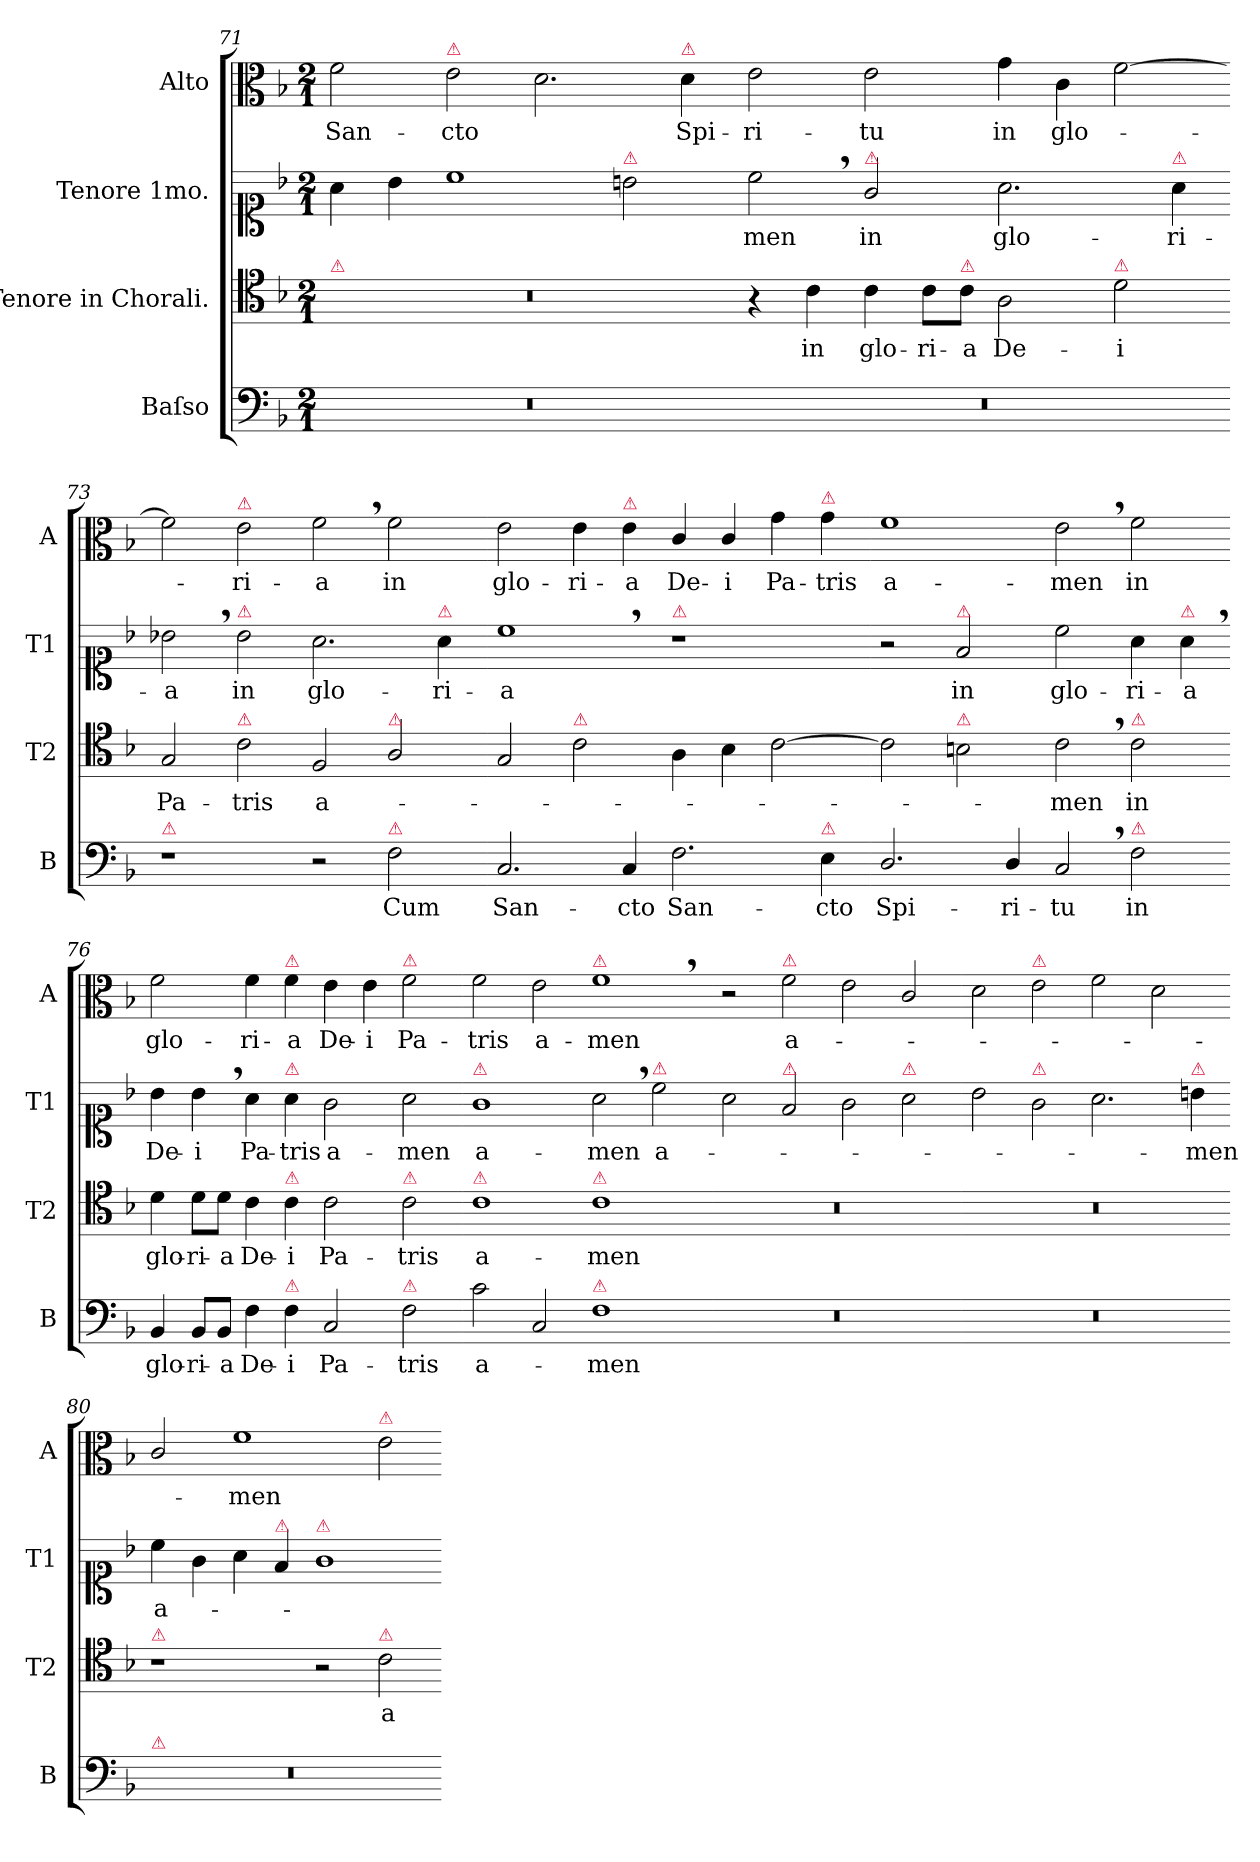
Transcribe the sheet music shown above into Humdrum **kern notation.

**kern	**text	**kern	**text	**kern	**text	**kern	**text
*part4	*part4	*part3	*part3	*part2	*part2	*part1	*part1
*staff4	*staff4	*staff3	*staff3	*staff2	*staff2	*staff1	*staff1
*I"Baſso	*	*I"Tenore in Chorali.	*	*I"Tenore 1mo.	*	*I"Alto	*
*I'B	*	*I'T2	*	*I'T1	*	*I'A	*
*clefF4	*	*clefC4	*	*clefC1	*	*clefC3	*
*k[b-]	*	*k[b-]	*	*k[b-]	*	*k[b-]	*
*M2/1	*	*M2/1	*	*M2/1	*	*M2/1	*
=71	=71	=71	=71	=71	=71	=71	=71
!	!	!LO:TX:a:color=crimson:t=⚠	!	!	!	!	!
0r	.	0r	.	4a\	.	2f\	San-
.	.	.	.	4b-\	.	.	.
!	!	!	!	!	!	!LO:TX:a:color=crimson:t=⚠	!
.	.	.	.	1cc	.	2e\	-cto
.	.	.	.	.	.	2.d\	.
!	!	!	!	!LO:TX:a:color=crimson:t=⚠	!	!	!
.	.	.	.	2bn\	.	.	.
!	!	!	!	!	!	!LO:TX:a:color=crimson:t=⚠	!
.	.	.	.	.	.	4d\	Spi-
=72-	=72-	=72-	=72-	=72-	=72-	=72-	=72-
0r	.	4r	.	2cc,>\	-men	2e\	-ri-
.	.	4c\	in	.	.	.	.
!	!	!	!	!LO:TX:a:color=crimson:t=⚠	!	!	!
.	.	4c\	glo-	2g/	in	2e\	-tu
.	.	8c\L	-ri-	.	.	.	.
!	!	!LO:TX:a:color=crimson:t=⚠	!	!	!	!	!
.	.	8c\J	-a	.	.	.	.
.	.	2A\	De-	2.a\	glo-	4g\	in
.	.	.	.	.	.	4c\	glo-
!	!	!LO:TX:a:color=crimson:t=⚠	!	!	!	!	!
.	.	2d\	-i	.	.	[2f\	.
!	!	!	!	!LO:TX:a:color=crimson:t=⚠	!	!	!
.	.	.	.	4a\	-ri-	.	.
=73-	=73-	=73-	=73-	=73-	=73-	=73-	=73-
!LO:TX:a:color=crimson:t=⚠	!	!	!	!	!	!	!
1r	.	2G/	Pa-	2b-X,>\	-a	2f\]	.
!	!	!	!	!	!	!LO:TX:a:color=crimson:t=⚠	!
!	!	!	!	!LO:TX:a:color=crimson:t=⚠	!	!	!
!	!	!LO:TX:a:color=crimson:t=⚠	!	!	!	!	!
.	.	2c\	-tris	2b-\	in	2e\	ri-
2r	.	2F/	a-	2.a\	glo-	2f,<\	-a
!	!	!LO:TX:a:color=crimson:t=⚠	!	!	!	!	!
!LO:TX:a:color=crimson:t=⚠	!	!	!	!	!	!	!
2F\	Cum	2A/	.	.	.	2f\	in
!	!	!	!	!LO:TX:a:color=crimson:t=⚠	!	!	!
.	.	.	.	4a\	-ri-	.	.
=74-	=74-	=74-	=74-	=74-	=74-	=74-	=74-
2.C/	San-	2G/	.	1cc,<	-a	2e\	glo-
!	!	!LO:TX:a:color=crimson:t=⚠	!	!	!	!	!
.	.	2c\	.	.	.	4e\	-ri-
!	!	!	!	!	!	!LO:TX:a:color=crimson:t=⚠	!
4C/	-cto	.	.	.	.	4e\	-a
!	!	!	!	!LO:TX:a:color=crimson:t=⚠	!	!	!
!	!LO:LY:i	!	!	!	!	!	!
2.F\	San-	4A\	.	1r	.	4c/	De-
.	.	4B-\	.	.	.	4c/	-i
.	.	[2c\	.	.	.	4g\	Pa-
!	!	!	!	!	!	!LO:TX:a:color=crimson:t=⚠	!
!LO:TX:a:color=crimson:t=⚠	!	!	!	!	!	!	!
!	!LO:LY:i	!	!	!	!	!	!
4E\	-cto	.	.	.	.	4g\	-tris
=75-	=75-	=75-	=75-	=75-	=75-	=75-	=75-
2.D/	Spi-	2c\]	.	2r	.	1f	a-
!	!	!	!	!LO:TX:a:color=crimson:t=⚠	!	!	!
!	!	!LO:TX:a:color=crimson:t=⚠	!	!	!	!	!
.	.	2Bn\	.	2f/	in	.	.
4D/	-ri-	.	.	.	.	.	.
2C,</	-tu	2c,>\	-men	2cc\	glo-	2e,<\	-men
!	!	!LO:TX:a:color=crimson:t=⚠	!	!	!	!	!
!LO:TX:a:color=crimson:t=⚠	!	!	!	!	!	!	!
2F\	in	2c\	in	4a\	-ri-	2f\	in
!	!	!	!	!LO:TX:a:color=crimson:t=⚠	!	!	!
.	.	.	.	4a,<\	-a	.	.
=76-	=76-	=76-	=76-	=76-	=76-	=76-	=76-
4BB-/	glo-	4d\	glo-	4b-\	De-	2f\	glo-
8BB-/L	-ri-	8d\L	-ri-	4b-,>\	-i	.	.
8BB-/J	-a	8d\J	-a	.	.	.	.
4F\	De-	4c\	De-	4a\	Pa-	4f\	-ri-
!	!	!	!	!	!	!LO:TX:a:color=crimson:t=⚠	!
!	!	!	!	!LO:TX:a:color=crimson:t=⚠	!	!	!
!	!	!LO:TX:a:color=crimson:t=⚠	!	!	!	!	!
!LO:TX:a:color=crimson:t=⚠	!	!	!	!	!	!	!
4F\	-i	4c\	-i	4a\	-tris	4f\	-a
2C/	Pa-	2c\	Pa-	2g\	a-	4e\	De-
.	.	.	.	.	.	4e\	-i
!	!	!	!	!	!	!LO:TX:a:color=crimson:t=⚠	!
!	!	!LO:TX:a:color=crimson:t=⚠	!	!	!	!	!
!LO:TX:a:color=crimson:t=⚠	!	!	!	!	!	!	!
2F\	-tris	2c\	-tris	2a\	-men	2f\	Pa-
=77-	=77-	=77-	=77-	=77-	=77-	=77-	=77-
!	!	!	!	!LO:TX:a:color=crimson:t=⚠	!	!	!
!	!	!LO:TX:a:color=crimson:t=⚠	!	!	!	!	!
!	!	!	!	!	!LO:LY:i	!	!
2c\	a-	1c	a-	1g	a-	2f\	-tris
2C/	.	.	.	.	.	2e\	a-
!	!	!	!	!	!	!LO:TX:a:color=crimson:t=⚠	!
!	!	!LO:TX:a:color=crimson:t=⚠	!	!	!	!	!
!LO:TX:a:color=crimson:t=⚠	!	!	!	!	!	!	!
!	!	!	!	!	!LO:LY:i	!	!
1F	-men	1c	-men	2a,<\	-men	1f,<	-men
!	!	!	!	!LO:TX:a:color=crimson:t=⚠	!	!	!
.	.	.	.	2cc\	a-	.	.
=78-	=78-	=78-	=78-	=78-	=78-	=78-	=78-
0r	.	0r	.	2a\	.	2r	.
!	!	!	!	!	!	!LO:TX:a:color=crimson:t=⚠	!
!	!	!	!	!LO:TX:a:color=crimson:t=⚠	!	!	!
.	.	.	.	2f/	.	2f\	a-
.	.	.	.	2g\	.	2e\	.
!	!	!	!	!LO:TX:a:color=crimson:t=⚠	!	!	!
.	.	.	.	2a\	.	2c/	.
=79-	=79-	=79-	=79-	=79-	=79-	=79-	=79-
0r	.	0r	.	2b-\	.	2d\	.
!	!	!	!	!	!	!LO:TX:a:color=crimson:t=⚠	!
!	!	!	!	!LO:TX:a:color=crimson:t=⚠	!	!	!
.	.	.	.	2g\	.	2e\	.
.	.	.	.	2.a\	.	2f\	.
.	.	.	.	.	.	2d\	.
!	!	!	!	!LO:TX:a:color=crimson:t=⚠	!	!	!
.	.	.	.	4bn\	-men	.	.
=80-	=80-	=80-	=80-	=80-	=80-	=80-	=80-
!	!	!LO:TX:a:color=crimson:t=⚠	!	!	!	!	!
!LO:TX:a:color=crimson:t=⚠	!	!	!	!	!	!	!
0r	.	1r	.	4cc\	a-	2c/	.
.	.	.	.	4g\	.	.	.
.	.	.	.	4a\	.	1f	-men
!	!	!	!	!LO:TX:a:color=crimson:t=⚠	!	!	!
.	.	.	.	4f/	.	.	.
!	!	!	!	!LO:TX:a:color=crimson:t=⚠	!	!	!
.	.	2r	.	1g	.	.	.
!	!	!	!	!	!	!LO:TX:a:color=crimson:t=⚠	!
!	!	!LO:TX:a:color=crimson:t=⚠	!	!	!	!	!
.	.	2c\	a-	.	.	2e\	.
=-	=-	=-	=-	=-	=-	=-	=-
*-	*-	*-	*-	*-	*-	*-	*-
